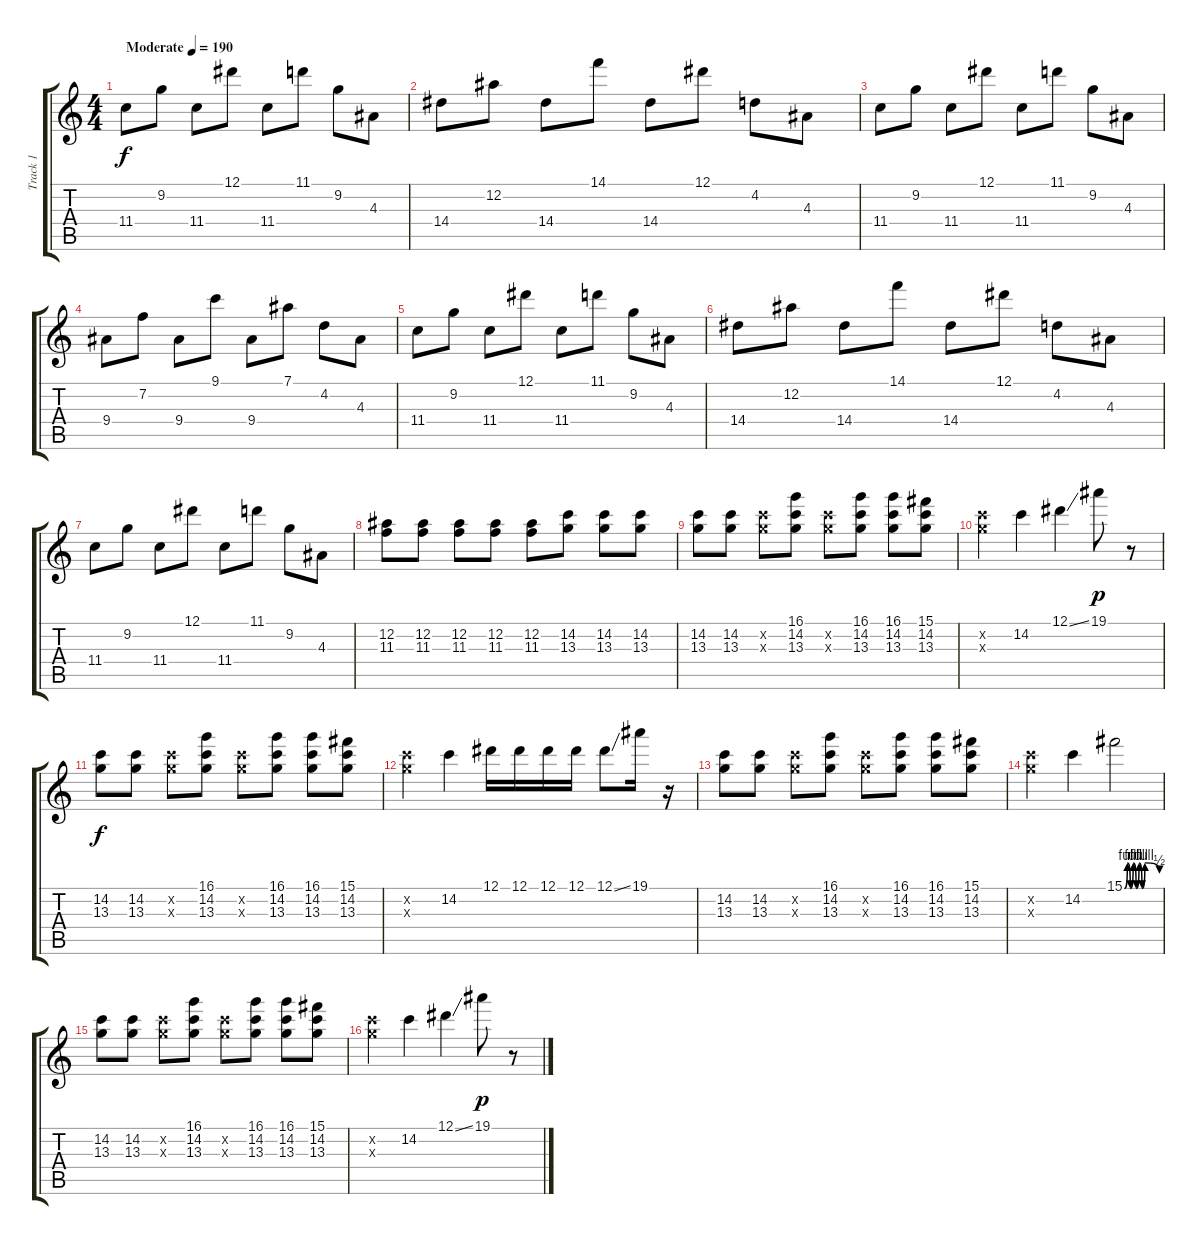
\track ("Track 1" "Track 1") {instrument acousticguitarsteel}
\staff {score tabs}
\tuning (Eb4 Bb3 Gb3 Db3 Ab2 Eb2) {hide}
\ts (4 4)
\tempo (190 "Moderate")
\clef g2
\ks c
11.4.8{dy f instrument acousticguitarsteel} 9.2.8 11.4.8 12.1.8 11.4.8 11.1.8 9.2.8 4.3.8 |
14.4.8 12.2.8 14.4.8 14.1.8 14.4.8 12.1.8 4.2.8 4.3.8 |
11.4.8 9.2.8 11.4.8 12.1.8 11.4.8 11.1.8 9.2.8 4.3.8 |
9.4.8 7.2.8 9.4.8 9.1.8 9.4.8 7.1.8 4.2.8 4.3.8 |
11.4.8 9.2.8 11.4.8 12.1.8 11.4.8 11.1.8 9.2.8 4.3.8 |
14.4.8 12.2.8 14.4.8 14.1.8 14.4.8 12.1.8 4.2.8 4.3.8 |
11.4.8 9.2.8 11.4.8 12.1.8 11.4.8 11.1.8 9.2.8 4.3.8 |
(12.2 11.3).8 (12.2 11.3).8 (12.2 11.3).8 (12.2 11.3).8 (12.2 11.3).8 (14.2 13.3).8 (14.2 13.3).8 (14.2 13.3).8 |
(14.2 13.3).8 (14.2 13.3).8 (14.2{x} 13.3{x}).8 (16.1 14.2 13.3).8 (14.2{x} 13.3{x}).8 (16.1 14.2 13.3).8 (16.1 14.2 13.3).8 (15.1 14.2 13.3).8 |
(14.2{x} 13.3{x}).4 14.2.4 12.1{ss}.4 19.1.8{dy p} r.8 |
(14.2 13.3).8{dy f} (14.2 13.3).8 (14.2{x} 13.3{x}).8 (16.1 14.2 13.3).8 (14.2{x} 13.3{x}).8 (16.1 14.2 13.3).8 (16.1 14.2 13.3).8 (15.1 14.2 13.3).8 |
(14.2{x} 13.3{x}).4 14.2.4 12.1.16 12.1.16 12.1.16 12.1.16 12.1{ss}.8 19.1.16 r.16 |
(14.2 13.3).8 (14.2 13.3).8 (14.2{x} 13.3{x}).8 (16.1 14.2 13.3).8 (14.2{x} 13.3{x}).8 (16.1 14.2 13.3).8 (16.1 14.2 13.3).8 (15.1 14.2 13.3).8 |
(14.2{x} 13.3{x}).4 14.2.4 15.1{be (custom 0 0 5 4 10 0 15 4 20 0 25 4 30 0 35 4 60 2)}.2 |
(14.2 13.3).8 (14.2 13.3).8 (14.2{x} 13.3{x}).8 (16.1 14.2 13.3).8 (14.2{x} 13.3{x}).8 (16.1 14.2 13.3).8 (16.1 14.2 13.3).8 (15.1 14.2 13.3).8 |
(14.2{x} 13.3{x}).4 14.2.4 12.1{ss}.4 19.1.8{dy p} r.8
